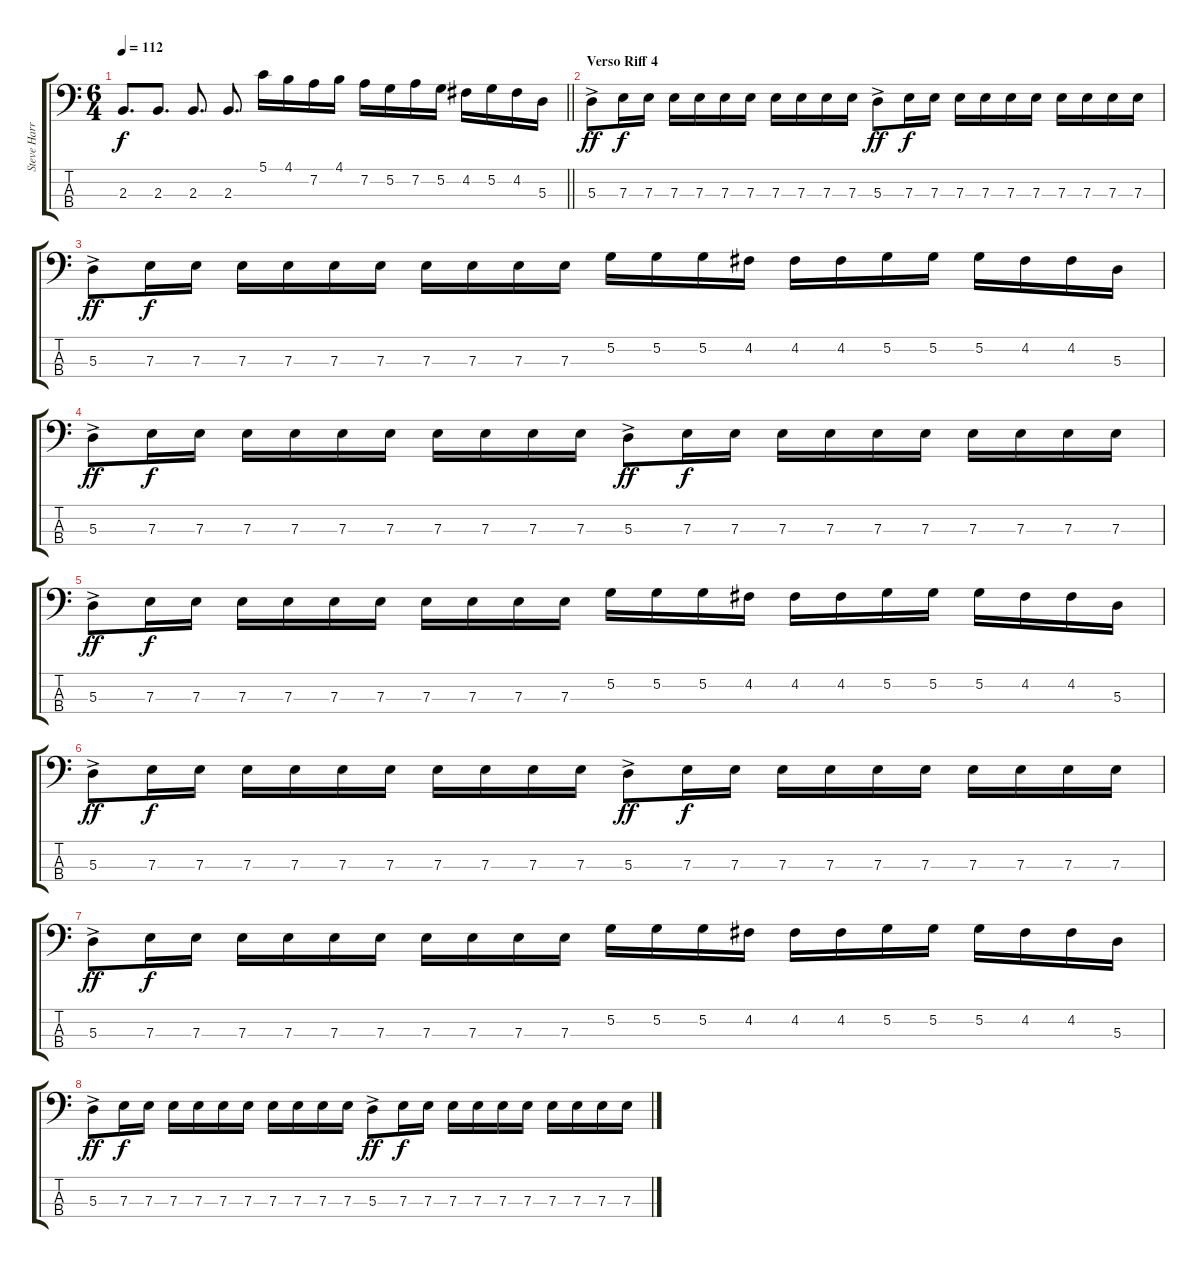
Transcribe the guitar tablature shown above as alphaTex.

\track ("Steve Harris" "Steve Harr") {instrument electricbassfinger}
\staff {score tabs}
\tuning (G2 D2 A1 E1) {hide}
\ts (6 4)
\tempo 112
\clef f4
\barLineRight lightlight
\ks c
2.3.8{d dy f} 2.3.8{d} 2.3.8{d} 2.3.8{d} 5.1.16 4.1.16 7.2.16 4.1.16 7.2.16 5.2.16 7.2.16 5.2.16 4.2.16 5.2.16 4.2.16 5.3.16 |
\section ("" "Verso Riff 4")
5.3{ac}.8{dy ff} 7.3.16{dy f} 7.3.16 7.3.16 7.3.16 7.3.16 7.3.16 7.3.16 7.3.16 7.3.16 7.3.16 5.3{ac}.8{dy ff} 7.3.16{dy f} 7.3.16 7.3.16 7.3.16 7.3.16 7.3.16 7.3.16 7.3.16 7.3.16 7.3.16 |
5.3{ac}.8{dy ff} 7.3.16{dy f} 7.3.16 7.3.16 7.3.16 7.3.16 7.3.16 7.3.16 7.3.16 7.3.16 7.3.16 5.2.16 5.2.16 5.2.16 4.2.16 4.2.16 4.2.16 5.2.16 5.2.16 5.2.16 4.2.16 4.2.16 5.3.16 |
5.3{ac}.8{dy ff} 7.3.16{dy f} 7.3.16 7.3.16 7.3.16 7.3.16 7.3.16 7.3.16 7.3.16 7.3.16 7.3.16 5.3{ac}.8{dy ff} 7.3.16{dy f} 7.3.16 7.3.16 7.3.16 7.3.16 7.3.16 7.3.16 7.3.16 7.3.16 7.3.16 |
5.3{ac}.8{dy ff} 7.3.16{dy f} 7.3.16 7.3.16 7.3.16 7.3.16 7.3.16 7.3.16 7.3.16 7.3.16 7.3.16 5.2.16 5.2.16 5.2.16 4.2.16 4.2.16 4.2.16 5.2.16 5.2.16 5.2.16 4.2.16 4.2.16 5.3.16 |
5.3{ac}.8{dy ff} 7.3.16{dy f} 7.3.16 7.3.16 7.3.16 7.3.16 7.3.16 7.3.16 7.3.16 7.3.16 7.3.16 5.3{ac}.8{dy ff} 7.3.16{dy f} 7.3.16 7.3.16 7.3.16 7.3.16 7.3.16 7.3.16 7.3.16 7.3.16 7.3.16 |
5.3{ac}.8{dy ff} 7.3.16{dy f} 7.3.16 7.3.16 7.3.16 7.3.16 7.3.16 7.3.16 7.3.16 7.3.16 7.3.16 5.2.16 5.2.16 5.2.16 4.2.16 4.2.16 4.2.16 5.2.16 5.2.16 5.2.16 4.2.16 4.2.16 5.3.16 |
5.3{ac}.8{dy ff} 7.3.16{dy f} 7.3.16 7.3.16 7.3.16 7.3.16 7.3.16 7.3.16 7.3.16 7.3.16 7.3.16 5.3{ac}.8{dy ff} 7.3.16{dy f} 7.3.16 7.3.16 7.3.16 7.3.16 7.3.16 7.3.16 7.3.16 7.3.16 7.3.16
